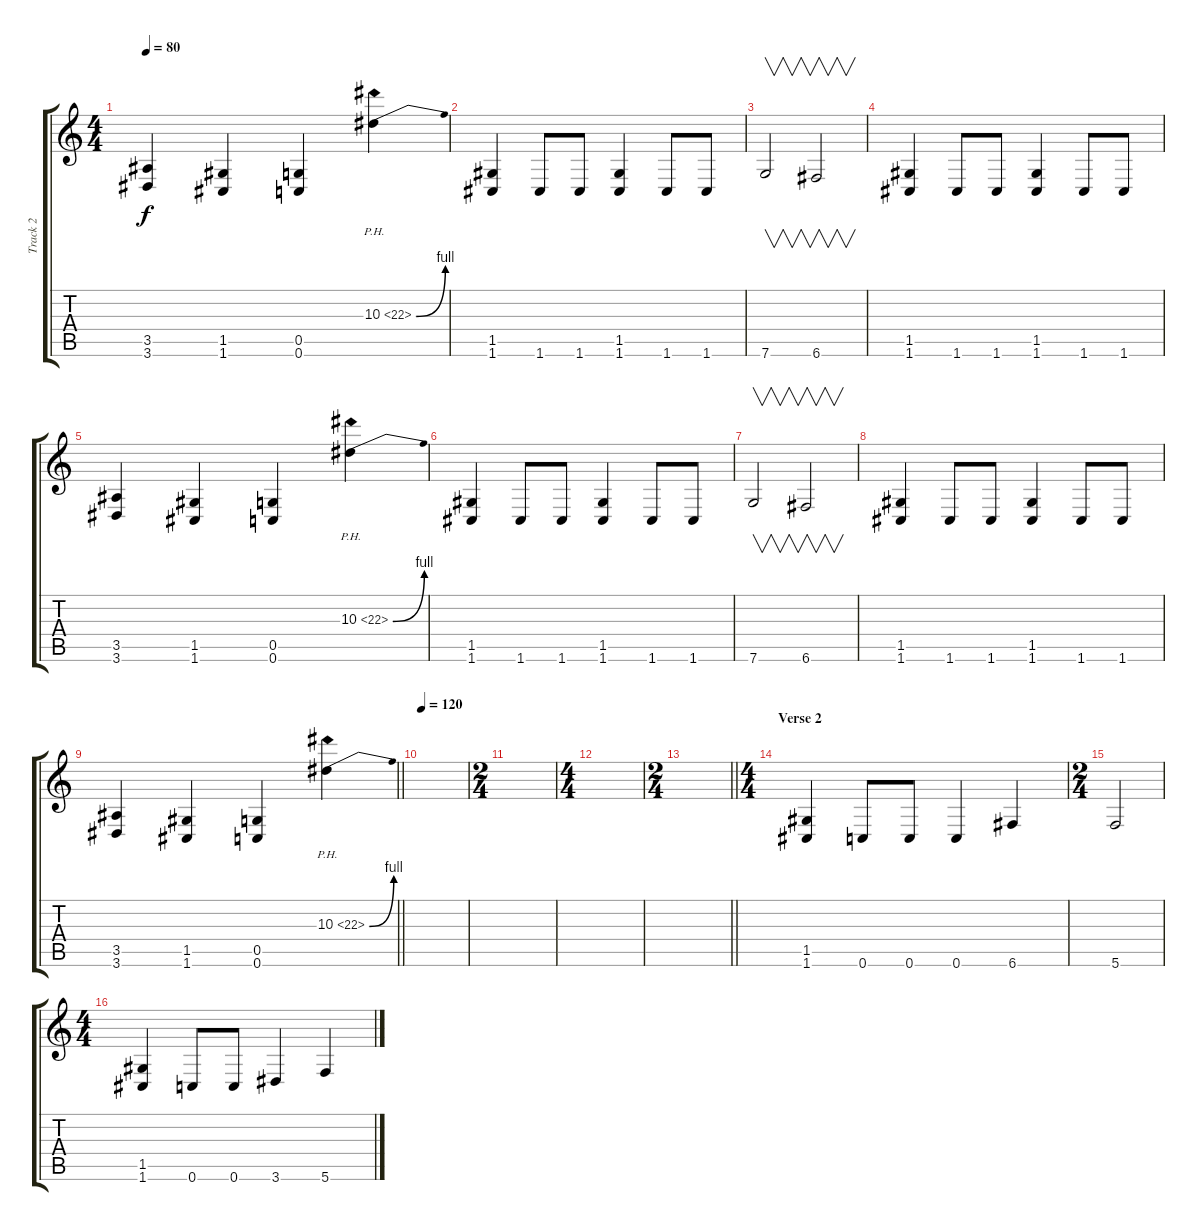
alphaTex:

\track ("Track 2" "Track 2") {instrument distortionguitar}
\staff {score tabs}
\tuning (D4 A3 F3 C3 G2 C2) {hide}
\ts (4 4)
\tempo 80
\clef g2
\ks c
(3.5 3.6).4{dy f} (1.5 1.6).4 (0.5 0.6).4 10.3{be (bend 0 0 60 4) ph 12}.4 |
(1.5 1.6).4 1.6.8 1.6.8 (1.5 1.6).4 1.6.8 1.6.8 |
7.6.2{v} 6.6.2{v} |
(1.5 1.6).4 1.6.8 1.6.8 (1.5 1.6).4 1.6.8 1.6.8 |
(3.5 3.6).4 (1.5 1.6).4 (0.5 0.6).4 10.3{be (bend 0 0 60 4) ph 12}.4 |
(1.5 1.6).4 1.6.8 1.6.8 (1.5 1.6).4 1.6.8 1.6.8 |
7.6.2{v} 6.6.2{v} |
(1.5 1.6).4 1.6.8 1.6.8 (1.5 1.6).4 1.6.8 1.6.8 |
\barLineRight lightlight
(3.5 3.6).4 (1.5 1.6).4 (0.5 0.6).4 10.3{be (bend 0 0 60 4) ph 12}.4 |
\section ("" "")
\tempo 120
|
\ts (2 4)
|
\ts (4 4)
|
\ts (2 4)
\barLineRight lightlight
|
\ts (4 4)
\section ("" "Verse 2")
(1.5 1.6).4 0.6.8 0.6.8 0.6.4 6.6.4 |
\ts (2 4)
5.6.2 |
\ts (4 4)
(1.5 1.6).4 0.6.8 0.6.8 3.6.4 5.6.4
